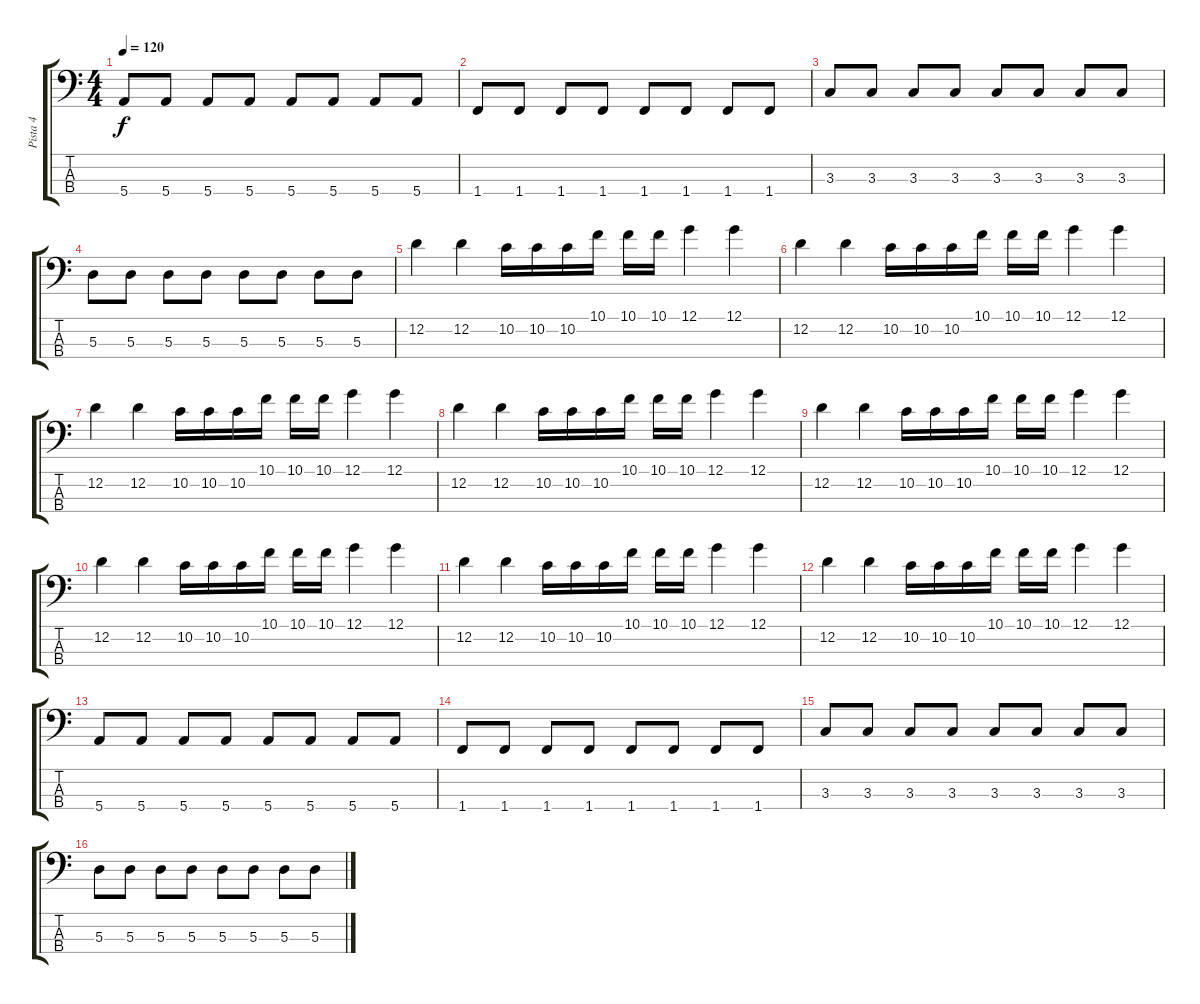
\track ("Pista 4" "Pista 4") {instrument slapbass1}
\staff {score tabs}
\tuning (G2 D2 A1 E1) {hide}
\ts (4 4)
\tempo 120
\clef f4
\ks c
5.4.8{dy f} 5.4.8 5.4.8 5.4.8 5.4.8 5.4.8 5.4.8 5.4.8 |
1.4.8 1.4.8 1.4.8 1.4.8 1.4.8 1.4.8 1.4.8 1.4.8 |
3.3.8 3.3.8 3.3.8 3.3.8 3.3.8 3.3.8 3.3.8 3.3.8 |
5.3.8 5.3.8 5.3.8 5.3.8 5.3.8 5.3.8 5.3.8 5.3.8 |
12.2.4 12.2.4 10.2.16 10.2.16 10.2.16 10.1.16 10.1.16 10.1.16 12.1.4 12.1.4 |
12.2.4 12.2.4 10.2.16 10.2.16 10.2.16 10.1.16 10.1.16 10.1.16 12.1.4 12.1.4 |
12.2.4 12.2.4 10.2.16 10.2.16 10.2.16 10.1.16 10.1.16 10.1.16 12.1.4 12.1.4 |
12.2.4 12.2.4 10.2.16 10.2.16 10.2.16 10.1.16 10.1.16 10.1.16 12.1.4 12.1.4 |
12.2.4 12.2.4 10.2.16 10.2.16 10.2.16 10.1.16 10.1.16 10.1.16 12.1.4 12.1.4 |
12.2.4 12.2.4 10.2.16 10.2.16 10.2.16 10.1.16 10.1.16 10.1.16 12.1.4 12.1.4 |
12.2.4 12.2.4 10.2.16 10.2.16 10.2.16 10.1.16 10.1.16 10.1.16 12.1.4 12.1.4 |
12.2.4 12.2.4 10.2.16 10.2.16 10.2.16 10.1.16 10.1.16 10.1.16 12.1.4 12.1.4 |
5.4.8 5.4.8 5.4.8 5.4.8 5.4.8 5.4.8 5.4.8 5.4.8 |
1.4.8 1.4.8 1.4.8 1.4.8 1.4.8 1.4.8 1.4.8 1.4.8 |
3.3.8 3.3.8 3.3.8 3.3.8 3.3.8 3.3.8 3.3.8 3.3.8 |
5.3.8 5.3.8 5.3.8 5.3.8 5.3.8 5.3.8 5.3.8 5.3.8
